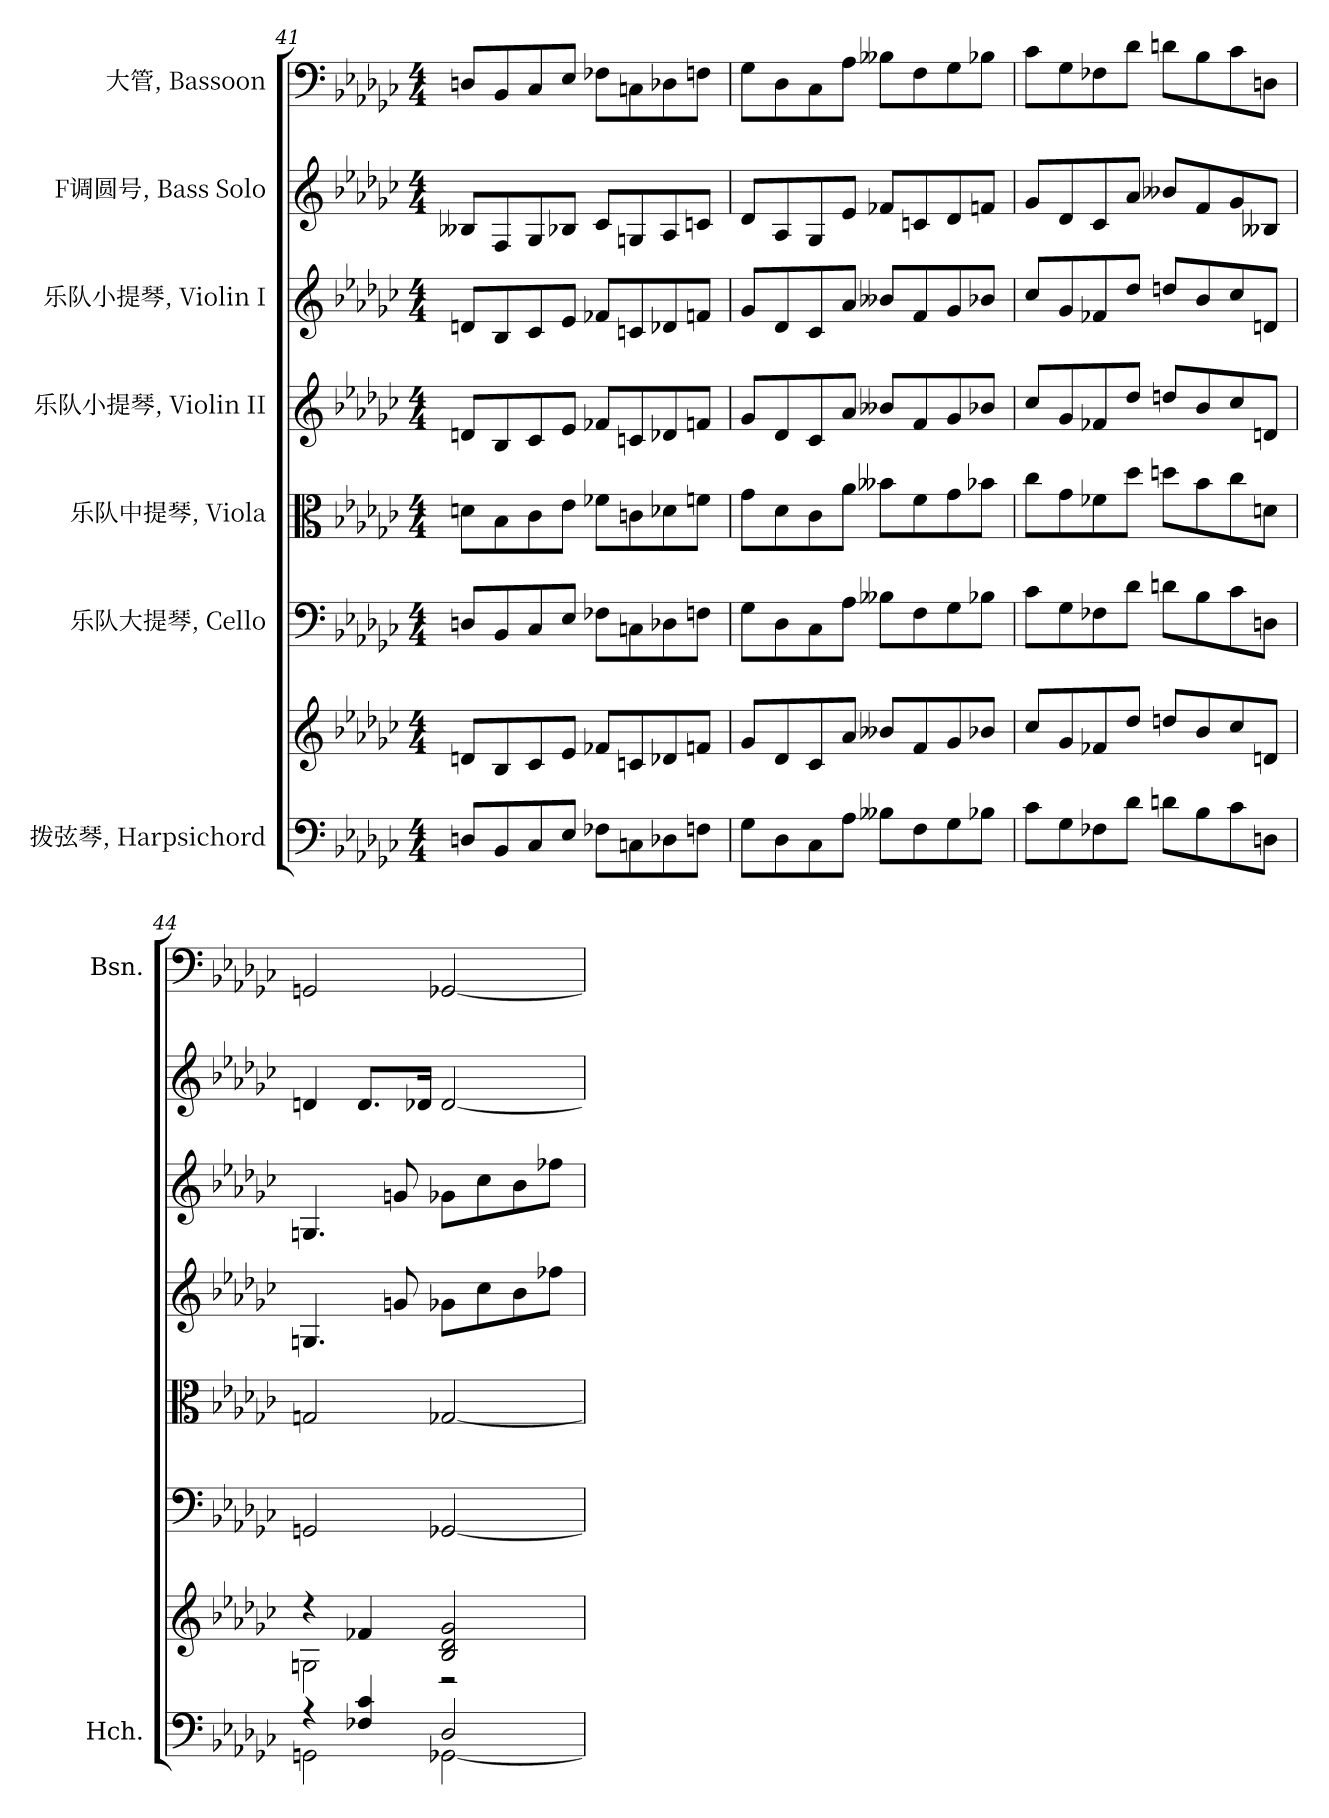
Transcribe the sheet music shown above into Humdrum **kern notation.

**kern	**kern	**kern	**kern	**kern	**kern	**kern	**kern
*part7	*part7	*part6	*part5	*part4	*part3	*part2	*part1
*staff8	*staff7	*staff6	*staff5	*staff4	*staff3	*staff2	*staff1
*I"拨弦琴, Harpsichord	*	*I"乐队大提琴, Cello	*I"乐队中提琴, Viola	*I"乐队小提琴, Violin II	*I"乐队小提琴, Violin I	*I"F调圆号, Bass Solo	*I"大管, Bassoon
*I'Hch.	*	*	*	*	*	*	*I'Bsn.
*clefF4	*clefG2	*clefF4	*clefC3	*clefG2	*clefG2	*clefG2	*clefF4
*	*	*	*	*	*	*ITrd4c7	*
*k[b-e-a-d-g-c-]	*k[b-e-a-d-g-c-]	*k[b-e-a-d-g-c-]	*k[b-e-a-d-g-c-]	*k[b-e-a-d-g-c-]	*k[b-e-a-d-g-c-]	*k[b-e-a-d-g-c-f-]	*k[b-e-a-d-g-c-]
*M4/4	*M4/4	*M4/4	*M4/4	*M4/4	*M4/4	*M4/4	*M4/4
=41	=41	=41	=41	=41	=41	=41	=41
8Dn/L	8dn/L	8Dn/L	8dn\L	8dn/L	8dn/L	8E--X/L	8Dn/L
8BB-/	8B-/	8BB-/	8B-\	8B-/	8B-/	8BB-/	8BB-/
8C-/	8c-/	8C-/	8c-\	8c-/	8c-/	8C-/	8C-/
8E-/J	8e-/J	8E-/J	8e-\J	8e-/J	8e-/J	8E-X/J	8E-/J
8F-X\L	8f-X/L	8F-X\L	8f-X\L	8f-X/L	8f-X/L	8F-/L	8F-X\L
8Cn\	8cn/	8Cn\	8cn\	8cn/	8cn/	8Cn/	8Cn\
8D-X\	8d-X/	8D-X\	8d-X\	8d-X/	8d-X/	8D-/	8D-X\
8Fn\J	8fn/J	8Fn\J	8fn\J	8fn/J	8fn/J	8Fn/J	8Fn\J
=42	=42	=42	=42	=42	=42	=42	=42
8G-\L	8g-/L	8G-\L	8g-\L	8g-/L	8g-/L	8G-/L	8G-\L
8D-\	8d-/	8D-\	8d-\	8d-/	8d-/	8D-/	8D-\
8C-\	8c-/	8C-\	8c-\	8c-/	8c-/	8C-/	8C-\
8A-\J	8a-/J	8A-\J	8a-\J	8a-/J	8a-/J	8A-/J	8A-\J
8B--X\L	8b--X/L	8B--X\L	8b--X\L	8b--X/L	8b--X/L	8B--X/L	8B--X\L
8F\	8f/	8F\	8f\	8f/	8f/	8Fn/	8F\
8G-\	8g-/	8G-\	8g-\	8g-/	8g-/	8G-/	8G-\
8B-X\J	8b-X/J	8B-X\J	8b-X\J	8b-X/J	8b-X/J	8B-X/J	8B-X\J
!!LO:PB:g=z
=43	=43	=43	=43	=43	=43	=43	=43
8c-\L	8cc-/L	8c-\L	8cc-\L	8cc-/L	8cc-/L	8c-/L	8c-\L
8G-\	8g-/	8G-\	8g-\	8g-/	8g-/	8G-/	8G-\
8F-X\	8f-X/	8F-X\	8f-X\	8f-X/	8f-X/	8F-/	8F-X\
8d-\J	8dd-/J	8d-\J	8dd-\J	8dd-/J	8dd-/J	8d-/J	8d-\J
8dn\L	8ddn/L	8dn\L	8ddn\L	8ddn/L	8ddn/L	8e--X/L	8dn\L
8B-\	8b-/	8B-\	8b-\	8b-/	8b-/	8B-/	8B-\
8c-\	8cc-/	8c-\	8cc-\	8cc-/	8cc-/	8c-/	8c-\
8Dn\J	8dn/J	8Dn\J	8dn\J	8dn/J	8dn/J	8E--X/J	8Dn\J
=44	=44	=44	=44	=44	=44	=44	=44
*^	*^	*	*	*	*	*	*
4r	2GGn\	4r	2Gn\	2GGn/	2Gn/	4.Gn/	4.Gn/	4Gn/	2GGn/
4F-X/ 4c-/	.	4f-X/	.	.	.	.	.	8.G/L	.
.	.	.	.	.	.	8gn/	8gn/	.	.
.	.	.	.	.	.	.	.	16G-X/Jk	.
2D-/	[2GG-X\	2B-/ 2d-/ 2g-/	2r	[2GG-X/	[2G-X/	8g-X\L	8g-X\L	[2G-/	[2GG-X/
.	.	.	.	.	.	8cc-\	8cc-\	.	.
.	.	.	.	.	.	8b-\	8b-\	.	.
.	.	.	.	.	.	8ff-X\J	8ff-X\J	.	.
*v	*v	*	*	*	*	*	*	*	*
*	*v	*v	*	*	*	*	*	*
=	=	=	=	=	=	=	=
*-	*-	*-	*-	*-	*-	*-	*-
